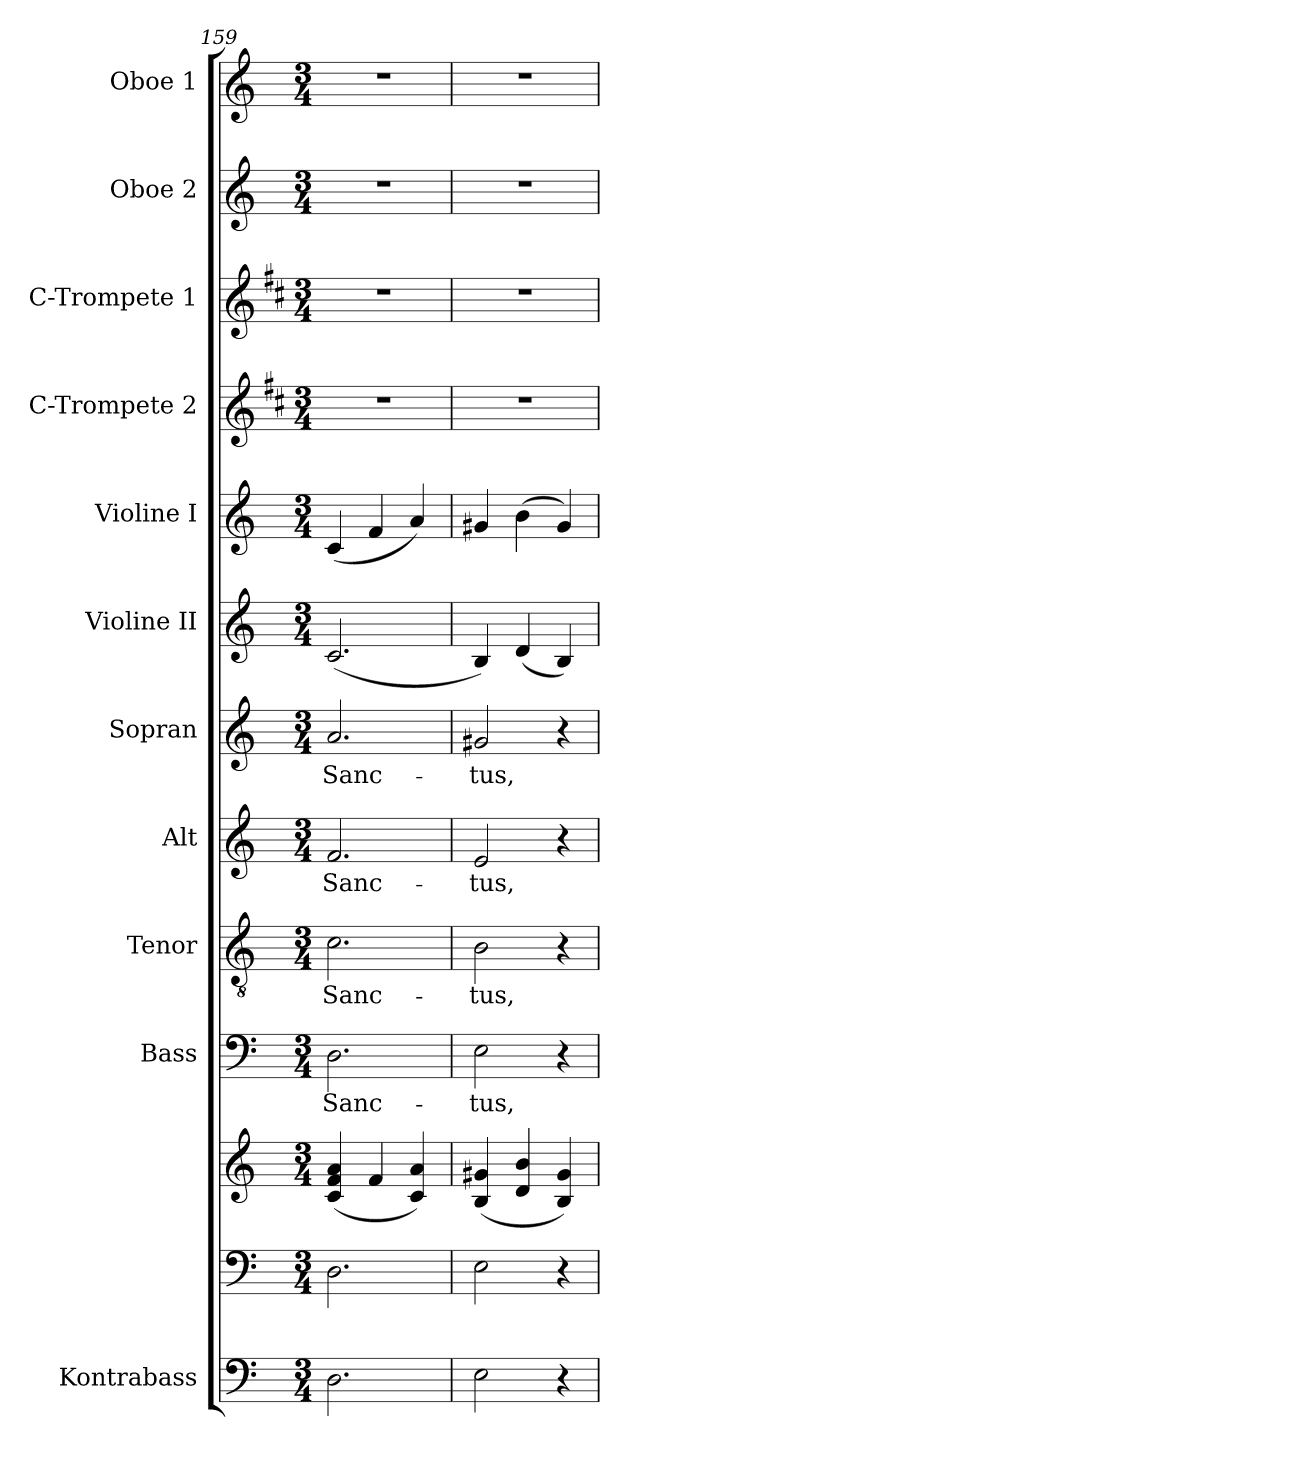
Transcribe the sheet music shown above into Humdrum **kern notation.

**kern	**kern	**kern	**kern	**text	**kern	**text	**kern	**text	**kern	**text	**kern	**kern	**kern	**kern	**kern	**kern
*part12	*part11	*part11	*part10	*part10	*part9	*part9	*part8	*part8	*part7	*part7	*part6	*part5	*part4	*part3	*part2	*part1
*staff13	*staff12	*staff11	*staff10	*staff10	*staff9	*staff9	*staff8	*staff8	*staff7	*staff7	*staff6	*staff5	*staff4	*staff3	*staff2	*staff1
*I"Kontrabass	*	*	*I"Bass	*	*I"Tenor	*	*I"Alt	*	*I"Sopran	*	*I"Violine II	*I"Violine I	*I"C-Trompete 2	*I"C-Trompete 1	*I"Oboe 2	*I"Oboe 1
*I'Kb.	*	*	*I'B.	*	*I'T.	*	*I'A.	*	*I'S.	*	*I'Vl. II	*I'Vl. I	*I'C Trp. 2	*I'C Trp. 1	*I'Ob. 2	*I'Ob. 1
*clefF4	*clefF4	*clefG2	*clefF4	*	*clefGv2	*	*clefG2	*	*clefG2	*	*clefG2	*clefG2	*clefG2	*clefG2	*clefG2	*clefG2
*ITrd7c12	*	*	*	*	*	*	*	*	*	*	*	*	*ITrd1c2	*ITrd1c2	*	*
*k[]	*k[]	*k[]	*k[]	*	*k[]	*	*k[]	*	*k[]	*	*k[]	*k[]	*k[]	*k[]	*k[]	*k[]
*C:	*C:	*C:	*C:	*	*C:	*	*C:	*	*C:	*	*C:	*C:	*C:	*C:	*C:	*C:
*M3/4	*M3/4	*M3/4	*M3/4	*	*M3/4	*	*M3/4	*	*M3/4	*	*M3/4	*M3/4	*M3/4	*M3/4	*M3/4	*M3/4
=159	=159	=159	=159	=159	=159	=159	=159	=159	=159	=159	=159	=159	=159	=159	=159	=159
!	!	!	!	!LO:LY:b	!	!LO:LY:b	!	!LO:LY:b	!	!LO:LY:b	!	!	!	!	!	!
2.DD\	2.D\	(<4c/ 4f/ 4a/	2.D\	Sanc-	2.c\	Sanc-	2.f/	Sanc-	2.a/	Sanc-	(<2.c/	(<4c/	2.r	2.r	2.r	2.r
.	.	4f/	.	.	.	.	.	.	.	.	.	4f/	.	.	.	.
.	.	4c/ 4a/)	.	.	.	.	.	.	.	.	.	4a/)	.	.	.	.
=160	=160	=160	=160	=160	=160	=160	=160	=160	=160	=160	=160	=160	=160	=160	=160	=160
!	!	!	!	!LO:LY:b	!	!LO:LY:b	!	!LO:LY:b	!	!LO:LY:b	!	!	!	!	!	!
2EE\	2E\	(<4B/ 4g#X/	2E\	-tus,	2B\	-tus,	2e/	-tus,	2g#X/	-tus,	4B/)	4g#X/	2.r	2.r	2.r	2.r
.	.	4d/ 4b/	.	.	.	.	.	.	.	.	(<4d/	(>4b\	.	.	.	.
4r	4r	4B/ 4g#/)	4r	.	4r	.	4r	.	4r	.	4B/)	4g#/)	.	.	.	.
=	=	=	=	=	=	=	=	=	=	=	=	=	=	=	=	=
*-	*-	*-	*-	*-	*-	*-	*-	*-	*-	*-	*-	*-	*-	*-	*-	*-
